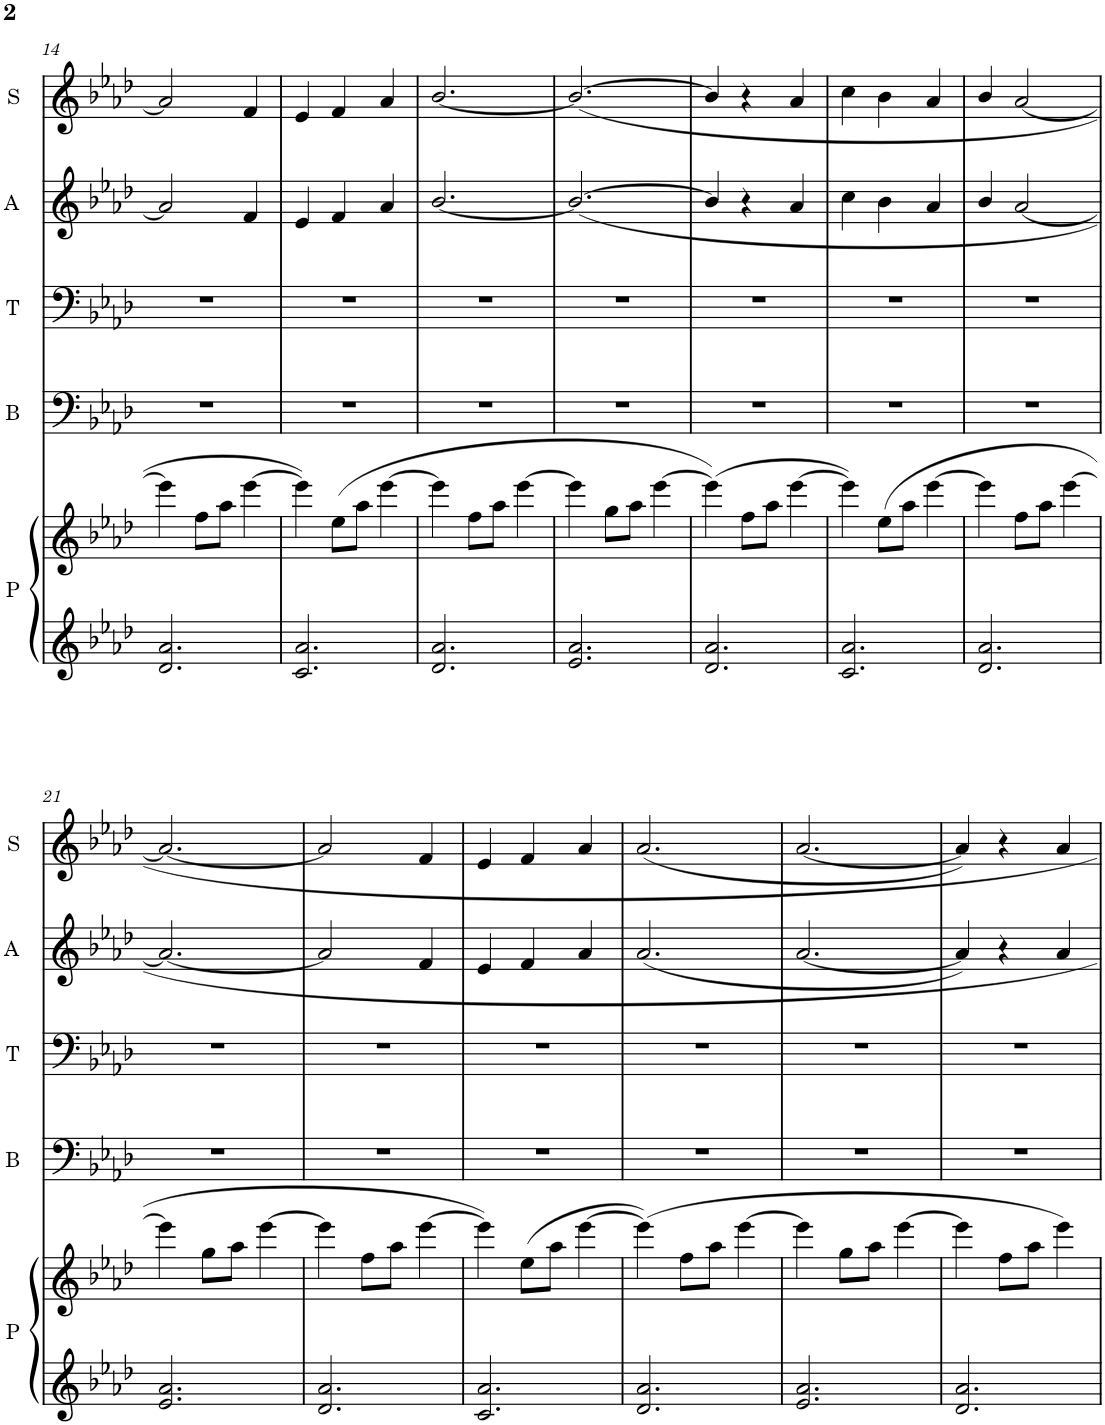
**kern	**kern	**kern	**kern	**kern	**kern
*part5	*part5	*part4	*part3	*part2	*part1
*staff6	*staff5	*staff4	*staff3	*staff2	*staff1
*I"Piano	*	*I"B	*I"T	*I"A	*I"S
*I'P	*	*I'B	*I'T	*I'A	*I'S
!!LO:PB:g=z
*clefG2	*clefG2	*clefF4	*clefF4	*clefG2	*clefG2
*k[b-e-a-d-]	*k[b-e-a-d-]	*k[b-e-a-d-]	*k[b-e-a-d-]	*k[b-e-a-d-]	*k[b-e-a-d-]
*M3/4	*M3/4	*M3/4	*M3/4	*M3/4	*M3/4
=14	=14	=14	=14	=14	=14
2.d-/ 2.a-/	4eee-\]	2.r	2.r	2a-/]	2a-/]
.	8ff\L	.	.	.	.
.	8aa-\J	.	.	.	.
.	[>4eee-\	.	.	4f/	4f/
=15	=15	=15	=15	=15	=15
2.c/ 2.a-/	4eee-\]	2.r	2.r	4e-/	4e-/
.	(>8ee-\L	.	.	4f/	4f/
.	8aa-\J	.	.	.	.
.	[>4eee-\	.	.	4a-/	4a-/
=16	=16	=16	=16	=16	=16
2.d-/ 2.a-/	4eee-\]	2.r	2.r	[<2.b-/	[<2.b-/
.	8ff\L	.	.	.	.
.	8aa-\J	.	.	.	.
.	[>4eee-\	.	.	.	.
=17	=17	=17	=17	=17	=17
2.e-/ 2.a-/	4eee-\]	2.r	2.r	2.b-/_	2.b-/_
.	8gg\L	.	.	.	.
.	8aa-\J	.	.	.	.
.	[>4eee-\	.	.	.	.
=18	=18	=18	=18	=18	=18
2.d-/ 2.a-/	(>4eee-\])	2.r	2.r	4b-/]	4b-/]
.	8ff\L	.	.	4r	4r
.	8aa-\J	.	.	.	.
.	[>4eee-\	.	.	4a-/	4a-/
=19	=19	=19	=19	=19	=19
2.c/ 2.a-/	4eee-\])	2.r	2.r	4cc\	4cc\
.	(>8ee-\L	.	.	4b-\	4b-\
.	8aa-\J	.	.	.	.
.	[>4eee-\	.	.	4a-/	4a-/
=20	=20	=20	=20	=20	=20
2.d-/ 2.a-/	4eee-\]	2.r	2.r	4b-/	4b-/
.	8ff\L	.	.	[<2a-/	[<2a-/
.	8aa-\J	.	.	.	.
.	[>4eee-\	.	.	.	.
!!LO:LB:g=z
=21	=21	=21	=21	=21	=21
2.e-/ 2.a-/	4eee-\]	2.r	2.r	2.a-/_	2.a-/_
.	8gg\L	.	.	.	.
.	8aa-\J	.	.	.	.
.	[>4eee-\	.	.	.	.
=22	=22	=22	=22	=22	=22
2.d-/ 2.a-/	4eee-\]	2.r	2.r	2a-/]	2a-/]
.	8ff\L	.	.	.	.
.	8aa-\J	.	.	.	.
.	[>4eee-\	.	.	4f/	4f/
=23	=23	=23	=23	=23	=23
2.c/ 2.a-/	4eee-\])	2.r	2.r	4e-/	4e-/
.	(>8ee-\L	.	.	4f/	4f/
.	8aa-\J	.	.	.	.
.	[>4eee-\	.	.	4a-/	4a-/
=24	=24	=24	=24	=24	=24
2.d-/ 2.a-/	(>4eee-\])	2.r	2.r	(<2.a-/	(<2.a-/
.	8ff\L	.	.	.	.
.	8aa-\J	.	.	.	.
.	[>4eee-\	.	.	.	.
=25	=25	=25	=25	=25	=25
2.e-/ 2.a-/	4eee-\]	2.r	2.r	[<2.a-/	[<2.a-/
.	8gg\L	.	.	.	.
.	8aa-\J	.	.	.	.
.	[>4eee-\	.	.	.	.
=26	=26	=26	=26	=26	=26
2.d-/ 2.a-/	4eee-\]	2.r	2.r	4a-/])	4a-/])
.	8ff\L	.	.	4r	4r
.	8aa-\J	.	.	.	.
.	4eee-\)	.	.	4a-/	4a-/
=	=	=	=	=	=
*-	*-	*-	*-	*-	*-
